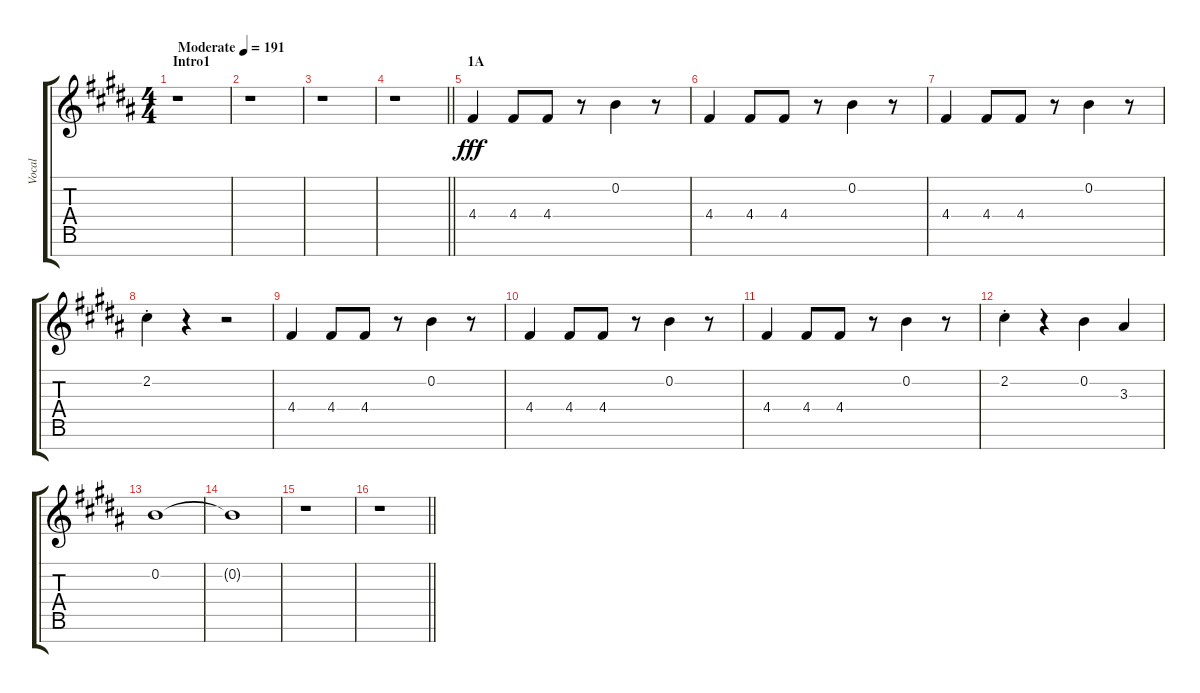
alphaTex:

\track ("Vocal" "Vocal") {instrument voiceoohs}
\staff {score tabs}
\tuning (E5 B4 G4 D4 A3 E3 B2) {hide}
\ts (4 4)
\section ("" "Intro1")
\tempo (191 "Moderate")
\clef g2
\ks b
r.1{dy fff instrument voiceoohs} |
r.1 |
r.1 |
\barLineRight lightlight
r.1 |
\section ("" "1A")
4.4.4 4.4.8 4.4.8 r.8 0.2.4 r.8 |
4.4.4 4.4.8 4.4.8 r.8 0.2.4 r.8 |
4.4.4 4.4.8 4.4.8 r.8 0.2.4 r.8 |
2.2{st}.4 r.4 r.2 |
4.4.4 4.4.8 4.4.8 r.8 0.2.4 r.8 |
4.4.4 4.4.8 4.4.8 r.8 0.2.4 r.8 |
4.4.4 4.4.8 4.4.8 r.8 0.2.4 r.8 |
2.2{st}.4 r.4 0.2.4 3.3.4 |
0.2.1 |
0.2{t}.1 |
r.1 |
\barLineRight lightlight
r.1
